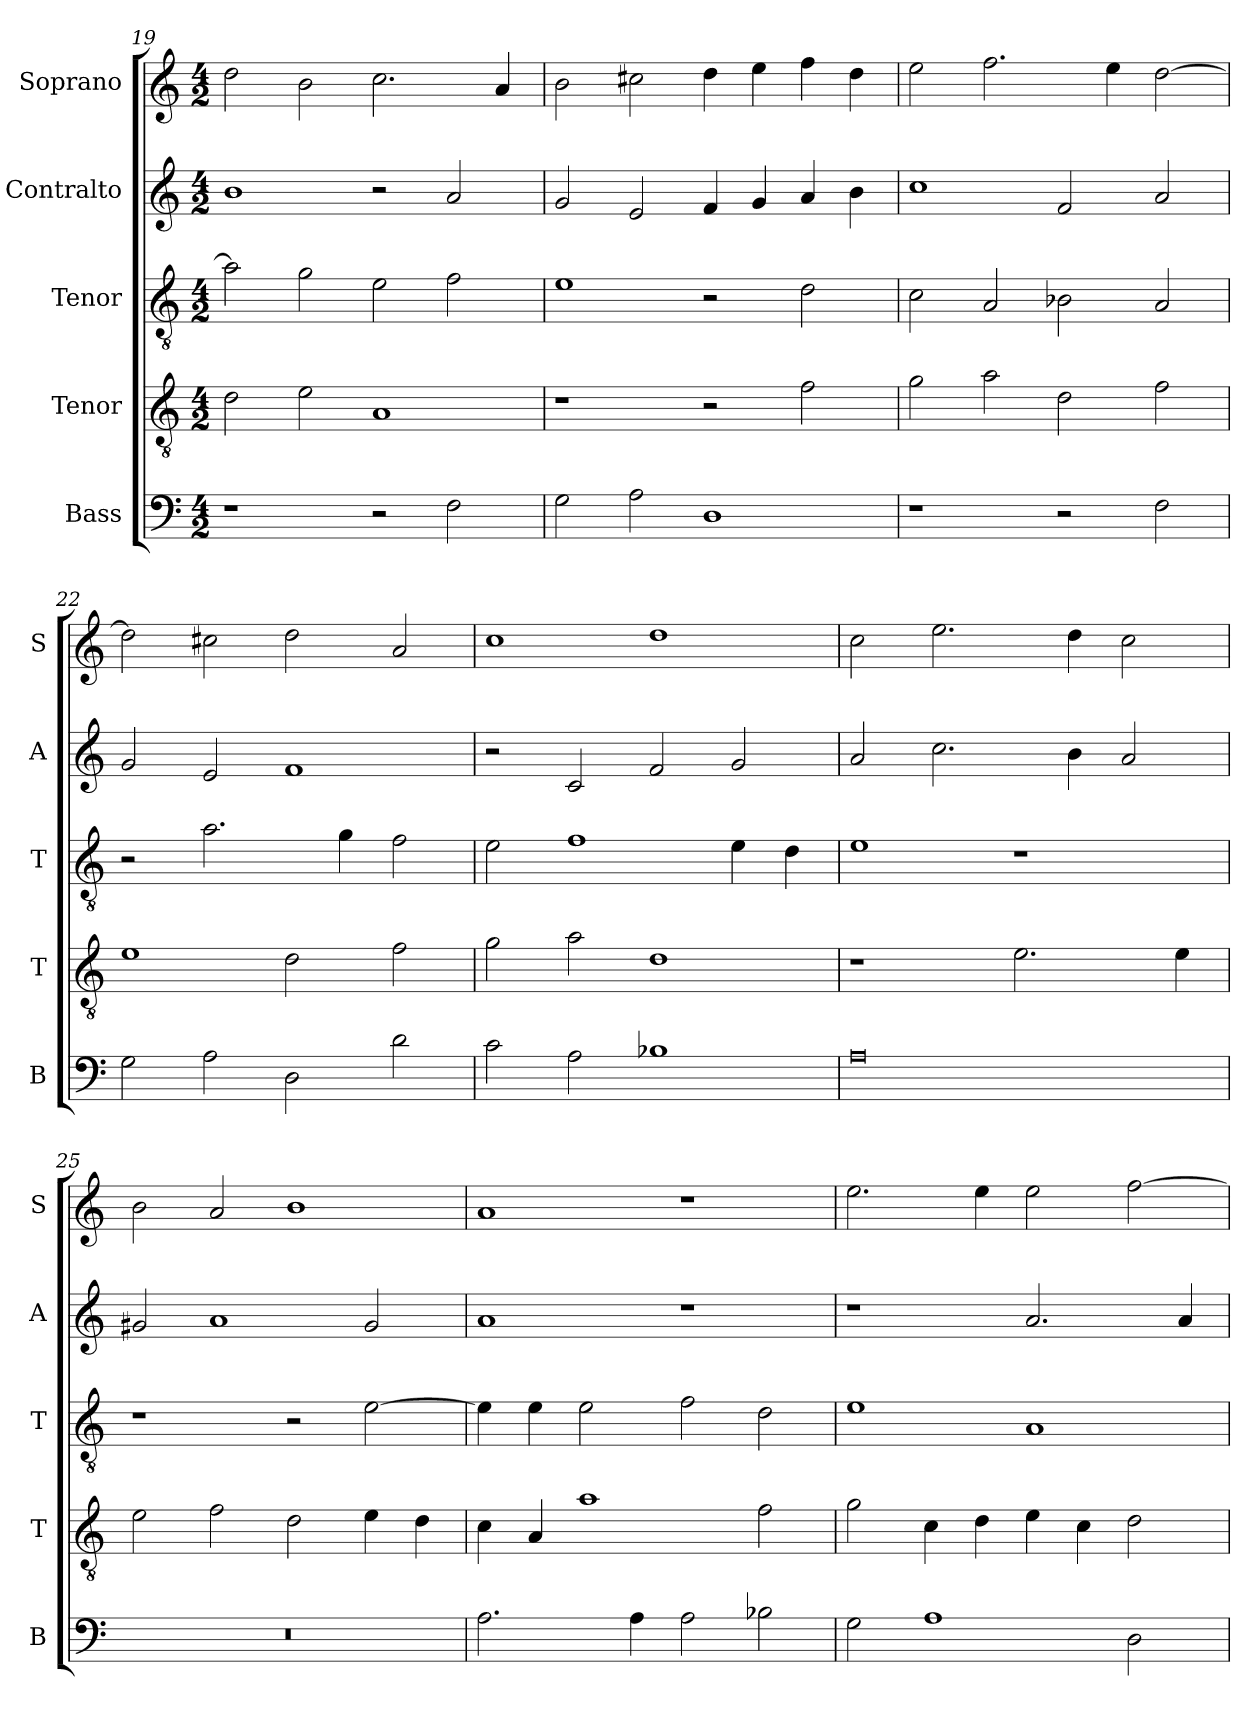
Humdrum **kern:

**kern	**kern	**kern	**kern	**kern
*part5	*part4	*part3	*part2	*part1
*staff5	*staff4	*staff3	*staff2	*staff1
*I"Bass	*I"Tenor	*I"Tenor	*I"Contralto	*I"Soprano
*I'B	*I'T	*I'T	*I'A	*I'S
*clefF4	*clefGv2	*clefGv2	*clefG2	*clefG2
*k[]	*k[]	*k[]	*k[]	*k[]
*D:dor	*D:dor	*D:dor	*D:dor	*D:dor
*M4/2	*M4/2	*M4/2	*M4/2	*M4/2
=19	=19	=19	=19	=19
1r	2d	2a]	1b	2dd
.	2e	2g	.	2b
2r	1A	2e	2r	2.cc
2F	.	2f	2a	.
.	.	.	.	4a
=20	=20	=20	=20	=20
2G	1r	1e	2g	2b
2A	.	.	2e	2cc#X
1D	2r	2r	4f	4dd
.	.	.	4g	4ee
.	2f	2d	4a	4ff
.	.	.	4b	4dd
=21	=21	=21	=21	=21
1r	2g	2c	1cc	2ee
.	2a	2A	.	2.ff
2r	2d	2B-X	2f	.
.	.	.	.	4ee
2F	2f	2A	2a	[2dd
=22	=22	=22	=22	=22
2G	1e	2r	2g	2dd]
2A	.	2.a	2e	2cc#X
2D	2d	.	1f	2dd
.	.	4g	.	.
2d	2f	2f	.	2a
=23	=23	=23	=23	=23
2c	2g	2e	2r	1cc
2A	2a	1f	2c	.
1B-X	1d	.	2f	1dd
.	.	4e	2g	.
.	.	4d	.	.
=24	=24	=24	=24	=24
0A	1r	1e	2a	2cc
.	.	.	2.cc	2.ee
.	2.e	1r	.	.
.	.	.	4b	4dd
.	.	.	2a	2cc
.	4e	.	.	.
=25	=25	=25	=25	=25
0r	2e	1r	2g#X	2b
.	2f	.	1a	2a
.	2d	2r	.	1b
.	4e	[2e	2g#	.
.	4d	.	.	.
=26	=26	=26	=26	=26
2.A	4c	4e]	1a	1a
.	4A	4e	.	.
.	1a	2e	.	.
4A	.	.	.	.
2A	.	2f	1r	1r
2B-X	2f	2d	.	.
=27	=27	=27	=27	=27
2G	2g	1e	1r	2.ee
1A	4c	.	.	.
.	4d	.	.	4ee
.	4e	1A	2.a	2ee
.	4c	.	.	.
2D	2d	.	.	[2ff
.	.	.	4a	.
=	=	=	=	=
*-	*-	*-	*-	*-
